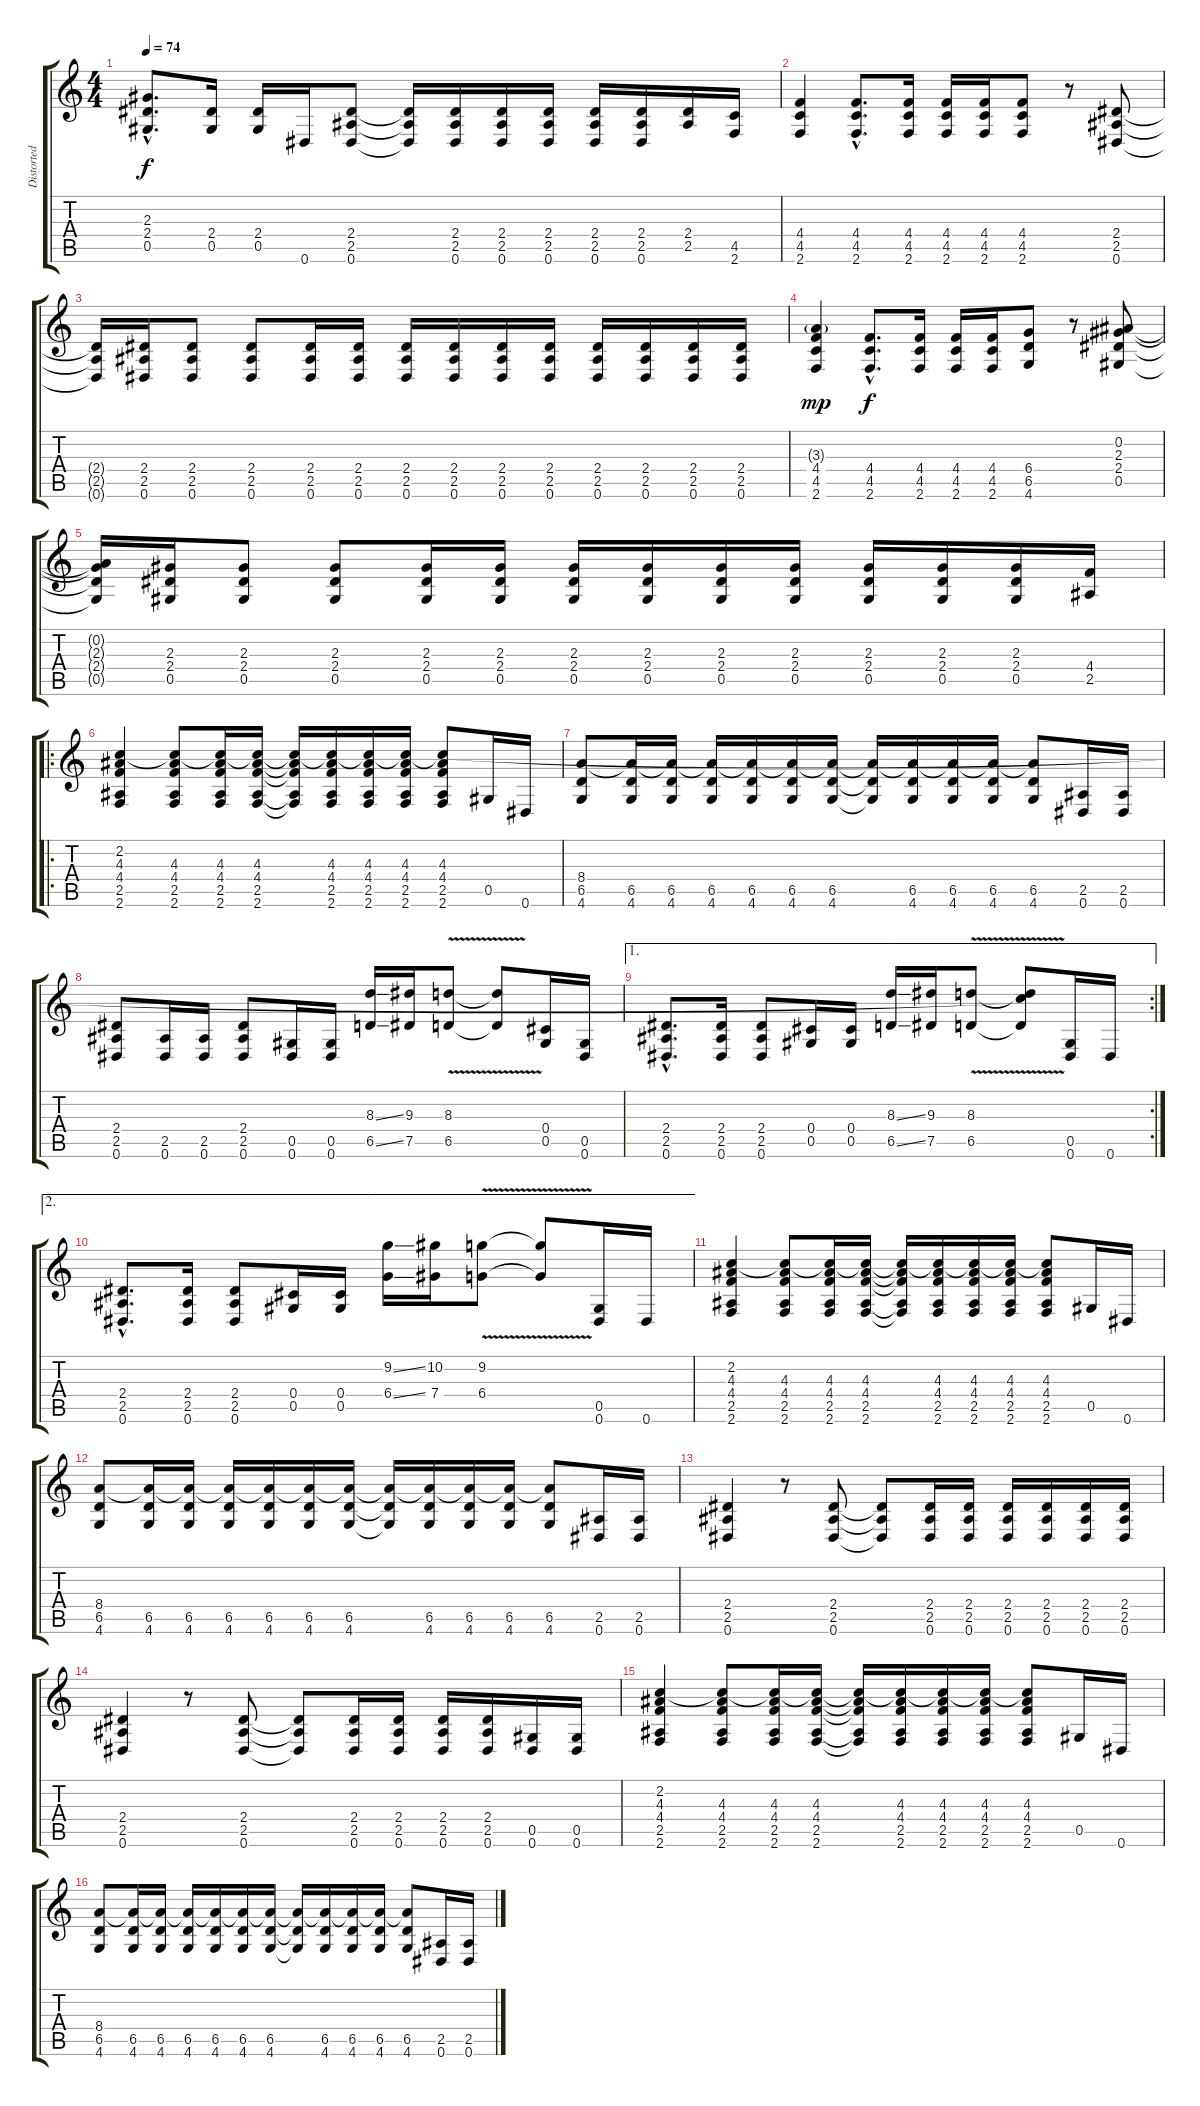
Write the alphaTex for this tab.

\track ("Distorted 1" "Distorted ") {instrument distortionguitar}
\staff {score tabs}
\tuning (Eb4 Bb3 Gb3 Db3 Ab2 Eb2) {hide}
\ts (4 4)
\tempo 74
\clef g2
\ks c
(2.3{hac} 2.4{hac} 0.5{hac}).8{d dy f} (2.4 0.5).16 (2.4 0.5).16 0.6.16 (2.4 2.5 0.6).8 (2.4{t} 2.5{t} 0.6{t}).16 (2.4 2.5 0.6).16 (2.4 2.5 0.6).16 (2.4 2.5 0.6).16 (2.4 2.5 0.6).16 (2.4 2.5 0.6).16 (2.4 2.5).16 (4.5 2.6).16 |
(4.4 4.5 2.6).4 (4.4{hac} 4.5{hac} 2.6{hac}).8{d} (4.4 4.5 2.6).16 (4.4 4.5 2.6).16 (4.4 4.5 2.6).16 (4.4 4.5 2.6).8 r.8 (2.4 2.5 0.6).8 |
(2.4{t} 2.5{t} 0.6{t}).16 (2.4 2.5 0.6).16 (2.4 2.5 0.6).8 (2.4 2.5 0.6).8 (2.4 2.5 0.6).16 (2.4 2.5 0.6).16 (2.4 2.5 0.6).16 (2.4 2.5 0.6).16 (2.4 2.5 0.6).16 (2.4 2.5 0.6).16 (2.4 2.5 0.6).16 (2.4 2.5 0.6).16 (2.4 2.5 0.6).16 (2.4 2.5 0.6).16 |
(3.3{g} 4.4 4.5 2.6).4{dy mp} (4.4{hac} 4.5{hac} 2.6{hac}).8{d dy f} (4.4 4.5 2.6).16 (4.4 4.5 2.6).16 (4.4 4.5 2.6).16 (6.4 6.5 4.6).8 r.8 (0.2 2.3 2.4 0.5).8 |
(0.2{t} 2.3{t} 2.4{t} 0.5{t}).16 (2.3 2.4 0.5).16 (2.3 2.4 0.5).8 (2.3 2.4 0.5).8 (2.3 2.4 0.5).16 (2.3 2.4 0.5).16 (2.3 2.4 0.5).16 (2.3 2.4 0.5).16 (2.3 2.4 0.5).16 (2.3 2.4 0.5).16 (2.3 2.4 0.5).16 (2.3 2.4 0.5).16 (2.3 2.4 0.5).16 (4.4 2.5).16 |
\ro
(2.2 4.3 4.4 2.5 2.6).4 (2.2{t} 4.3 4.4 2.5 2.6).8 (2.2{t} 4.3 4.4 2.5 2.6).16 (2.2{t} 4.3 4.4 2.5 2.6).16 (2.2{t} 4.3{t} 4.4{t} 2.5{t} 2.6{t}).16 (2.2{t} 4.3 4.4 2.5 2.6).16 (2.2{t} 4.3 4.4 2.5 2.6).16 (2.2{t} 4.3 4.4 2.5 2.6).16 (2.2{t} 4.3 4.4 2.5 2.6).8 0.5.16 0.6.16 |
(8.4 6.5 4.6).8 (8.4{t} 6.5 4.6).16 (8.4{t} 6.5 4.6).16 (8.4{t} 6.5 4.6).16 (8.4{t} 6.5 4.6).16 (8.4{t} 6.5 4.6).16 (8.4{t} 6.5 4.6).16 (8.4{t} 6.5{t} 4.6{t}).16 (8.4{t} 6.5 4.6).16 (8.4{t} 6.5 4.6).16 (8.4{t} 6.5 4.6).16 (8.4{t} 6.5 4.6).8 (2.5 0.6).16 (2.5 0.6).16 |
(2.4 2.5 0.6).8 (2.5 0.6).16 (2.5 0.6).16 (2.4 2.5 0.6).8 (0.5 0.6).16 (0.5 0.6).16 (8.3{ss} 6.5{ss}).16 (9.3 7.5).16 (8.3{v} 6.5{v}).8 (8.3{t} 6.5{t}).8 (0.4 0.5).16 (0.5 0.6).16 |
\ae 1
\rc 2
(2.4{hac} 2.5{hac} 0.6{hac}).8{d} (2.4 2.5 0.6).16 (2.4 2.5 0.6).8 (0.4 0.5).16 (0.4 0.5).16 (8.3{ss} 6.5{ss}).16 (9.3 7.5).16 (8.3{v} 6.5{v}).8 (2.2{t} 8.3{t} 6.5{t}).8 (0.5 0.6).16 0.6.16 |
\ae 2
(2.4{hac} 2.5{hac} 0.6{hac}).8{d} (2.4 2.5 0.6).16 (2.4 2.5 0.6).8 (0.4 0.5).16 (0.4 0.5).16 (9.2{ss} 6.4{ss}).16 (10.2 7.4).16 (9.2{v} 6.4{v}).8 (9.2{t} 6.4{t}).8 (0.5 0.6).16 0.6.16 |
(2.2 4.3 4.4 2.5 2.6).4 (2.2{t} 4.3 4.4 2.5 2.6).8 (2.2{t} 4.3 4.4 2.5 2.6).16 (2.2{t} 4.3 4.4 2.5 2.6).16 (2.2{t} 4.3{t} 4.4{t} 2.5{t} 2.6{t}).16 (2.2{t} 4.3 4.4 2.5 2.6).16 (2.2{t} 4.3 4.4 2.5 2.6).16 (2.2{t} 4.3 4.4 2.5 2.6).16 (2.2{t} 4.3 4.4 2.5 2.6).8 0.5.16 0.6.16 |
(8.4 6.5 4.6).8 (8.4{t} 6.5 4.6).16 (8.4{t} 6.5 4.6).16 (8.4{t} 6.5 4.6).16 (8.4{t} 6.5 4.6).16 (8.4{t} 6.5 4.6).16 (8.4{t} 6.5 4.6).16 (8.4{t} 6.5{t} 4.6{t}).16 (8.4{t} 6.5 4.6).16 (8.4{t} 6.5 4.6).16 (8.4{t} 6.5 4.6).16 (8.4{t} 6.5 4.6).8 (2.5 0.6).16 (2.5 0.6).16 |
(2.4 2.5 0.6).4 r.8 (2.4 2.5 0.6).8 (2.4{t} 2.5{t} 0.6{t}).8 (2.4 2.5 0.6).16 (2.4 2.5 0.6).16 (2.4 2.5 0.6).16 (2.4 2.5 0.6).16 (2.4 2.5 0.6).16 (2.4 2.5 0.6).16 |
(2.4 2.5 0.6).4 r.8 (2.4 2.5 0.6).8 (2.4{t} 2.5{t} 0.6{t}).8 (2.4 2.5 0.6).16 (2.4 2.5 0.6).16 (2.4 2.5 0.6).16 (2.4 2.5 0.6).16 (0.5 0.6).16 (0.5 0.6).16 |
(2.2 4.3 4.4 2.5 2.6).4 (2.2{t} 4.3 4.4 2.5 2.6).8 (2.2{t} 4.3 4.4 2.5 2.6).16 (2.2{t} 4.3 4.4 2.5 2.6).16 (2.2{t} 4.3{t} 4.4{t} 2.5{t} 2.6{t}).16 (2.2{t} 4.3 4.4 2.5 2.6).16 (2.2{t} 4.3 4.4 2.5 2.6).16 (2.2{t} 4.3 4.4 2.5 2.6).16 (2.2{t} 4.3 4.4 2.5 2.6).8 0.5.16 0.6.16 |
(8.4 6.5 4.6).8 (8.4{t} 6.5 4.6).16 (8.4{t} 6.5 4.6).16 (8.4{t} 6.5 4.6).16 (8.4{t} 6.5 4.6).16 (8.4{t} 6.5 4.6).16 (8.4{t} 6.5 4.6).16 (8.4{t} 6.5{t} 4.6{t}).16 (8.4{t} 6.5 4.6).16 (8.4{t} 6.5 4.6).16 (8.4{t} 6.5 4.6).16 (8.4{t} 6.5 4.6).8 (2.5 0.6).16 (2.5 0.6).16
